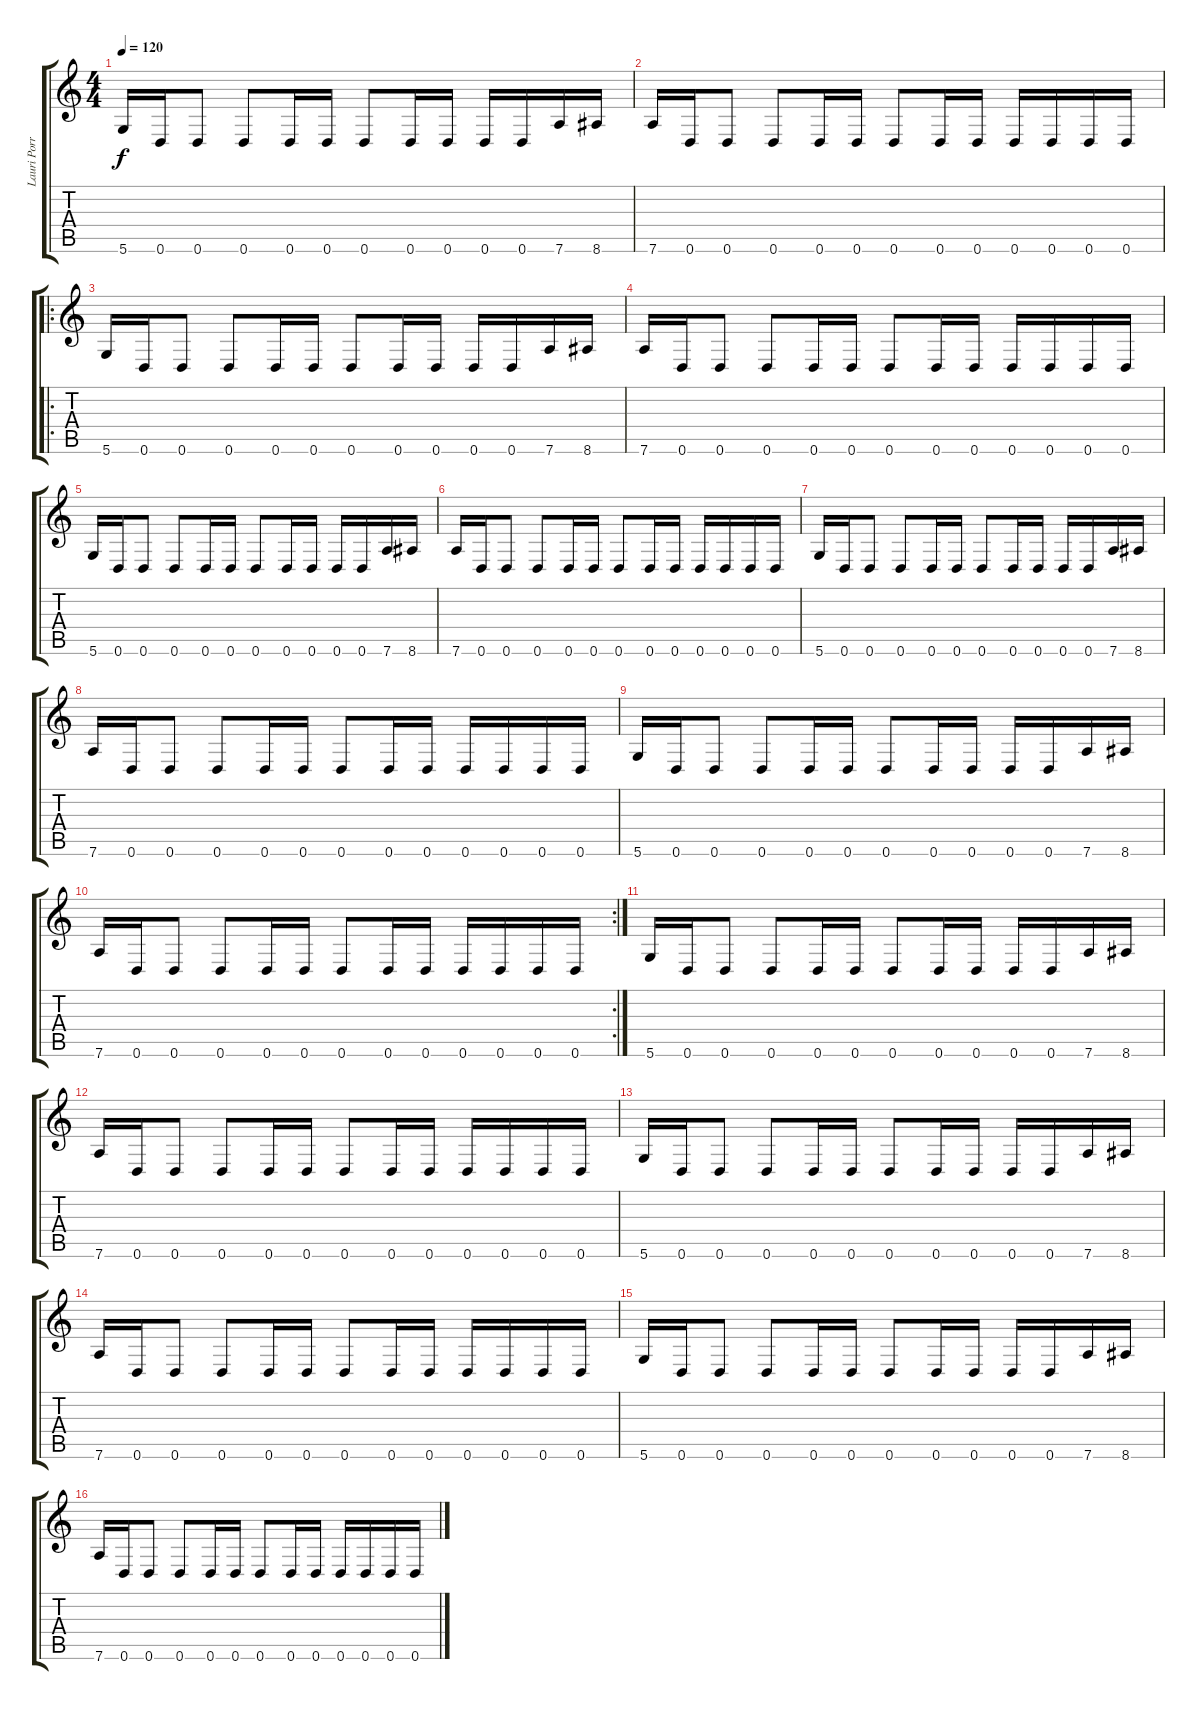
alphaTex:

\track ("Lauri Porra" "Lauri Porr") {instrument electricbassfinger}
\staff {score tabs}
\tuning (E4 B3 G3 D3 A2 D2) {hide}
\ts (4 4)
\tempo 120
\clef g2
\ks c
5.6.16{dy f} 0.6.16 0.6.8 0.6.8 0.6.16 0.6.16 0.6.8 0.6.16 0.6.16 0.6.16 0.6.16 7.6.16 8.6.16 |
7.6.16 0.6.16 0.6.8 0.6.8 0.6.16 0.6.16 0.6.8 0.6.16 0.6.16 0.6.16 0.6.16 0.6.16 0.6.16 |
\ro
5.6.16 0.6.16 0.6.8 0.6.8 0.6.16 0.6.16 0.6.8 0.6.16 0.6.16 0.6.16 0.6.16 7.6.16 8.6.16 |
7.6.16 0.6.16 0.6.8 0.6.8 0.6.16 0.6.16 0.6.8 0.6.16 0.6.16 0.6.16 0.6.16 0.6.16 0.6.16 |
5.6.16 0.6.16 0.6.8 0.6.8 0.6.16 0.6.16 0.6.8 0.6.16 0.6.16 0.6.16 0.6.16 7.6.16 8.6.16 |
7.6.16 0.6.16 0.6.8 0.6.8 0.6.16 0.6.16 0.6.8 0.6.16 0.6.16 0.6.16 0.6.16 0.6.16 0.6.16 |
5.6.16 0.6.16 0.6.8 0.6.8 0.6.16 0.6.16 0.6.8 0.6.16 0.6.16 0.6.16 0.6.16 7.6.16 8.6.16 |
7.6.16 0.6.16 0.6.8 0.6.8 0.6.16 0.6.16 0.6.8 0.6.16 0.6.16 0.6.16 0.6.16 0.6.16 0.6.16 |
5.6.16 0.6.16 0.6.8 0.6.8 0.6.16 0.6.16 0.6.8 0.6.16 0.6.16 0.6.16 0.6.16 7.6.16 8.6.16 |
\rc 2
7.6.16 0.6.16 0.6.8 0.6.8 0.6.16 0.6.16 0.6.8 0.6.16 0.6.16 0.6.16 0.6.16 0.6.16 0.6.16 |
5.6.16 0.6.16 0.6.8 0.6.8 0.6.16 0.6.16 0.6.8 0.6.16 0.6.16 0.6.16 0.6.16 7.6.16 8.6.16 |
7.6.16 0.6.16 0.6.8 0.6.8 0.6.16 0.6.16 0.6.8 0.6.16 0.6.16 0.6.16 0.6.16 0.6.16 0.6.16 |
5.6.16 0.6.16 0.6.8 0.6.8 0.6.16 0.6.16 0.6.8 0.6.16 0.6.16 0.6.16 0.6.16 7.6.16 8.6.16 |
7.6.16 0.6.16 0.6.8 0.6.8 0.6.16 0.6.16 0.6.8 0.6.16 0.6.16 0.6.16 0.6.16 0.6.16 0.6.16 |
5.6.16 0.6.16 0.6.8 0.6.8 0.6.16 0.6.16 0.6.8 0.6.16 0.6.16 0.6.16 0.6.16 7.6.16 8.6.16 |
7.6.16 0.6.16 0.6.8 0.6.8 0.6.16 0.6.16 0.6.8 0.6.16 0.6.16 0.6.16 0.6.16 0.6.16 0.6.16
